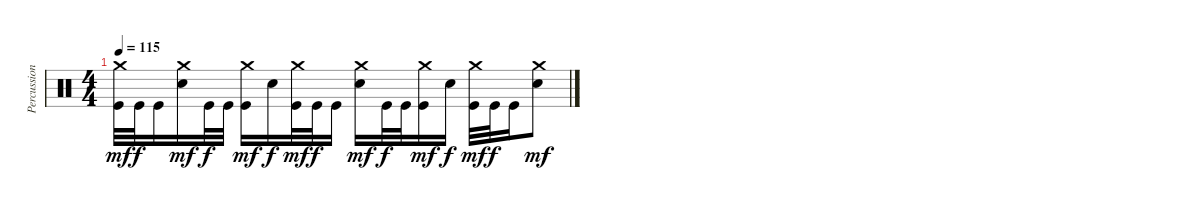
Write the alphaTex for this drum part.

\track ("Percussion" "Percussion") {instrument percussion}
\staff {score}
\articulation defaults
\ts (4 4)
\tempo 115
\clef neutral
\ks c
("Crash medium (hit)" "Kick (hit)").32{dy mf} "Kick (hit)".32{dy f} "Kick (hit)".16 ("Crash medium (hit)" "Snare (hit) 2").16{dy mf} "Kick (hit)".32{dy f} "Kick (hit)".32 ("Crash medium (hit)" "Kick (hit)").16{dy mf} "Snare (hit) 2".16{dy f} ("Crash medium (hit)" "Kick (hit)").32{dy mf} "Kick (hit)".32{dy f} "Kick (hit)".16 ("Crash medium (hit)" "Snare (hit) 2").16{dy mf} "Kick (hit)".32{dy f} "Kick (hit)".32 ("Crash medium (hit)" "Kick (hit)").16{dy mf} "Snare (hit) 2".16{dy f} ("Crash medium (hit)" "Kick (hit)").32{dy mf} "Kick (hit)".32{dy f} "Kick (hit)".16 ("Crash medium (hit)" "Snare (hit) 2").8{dy mf}
